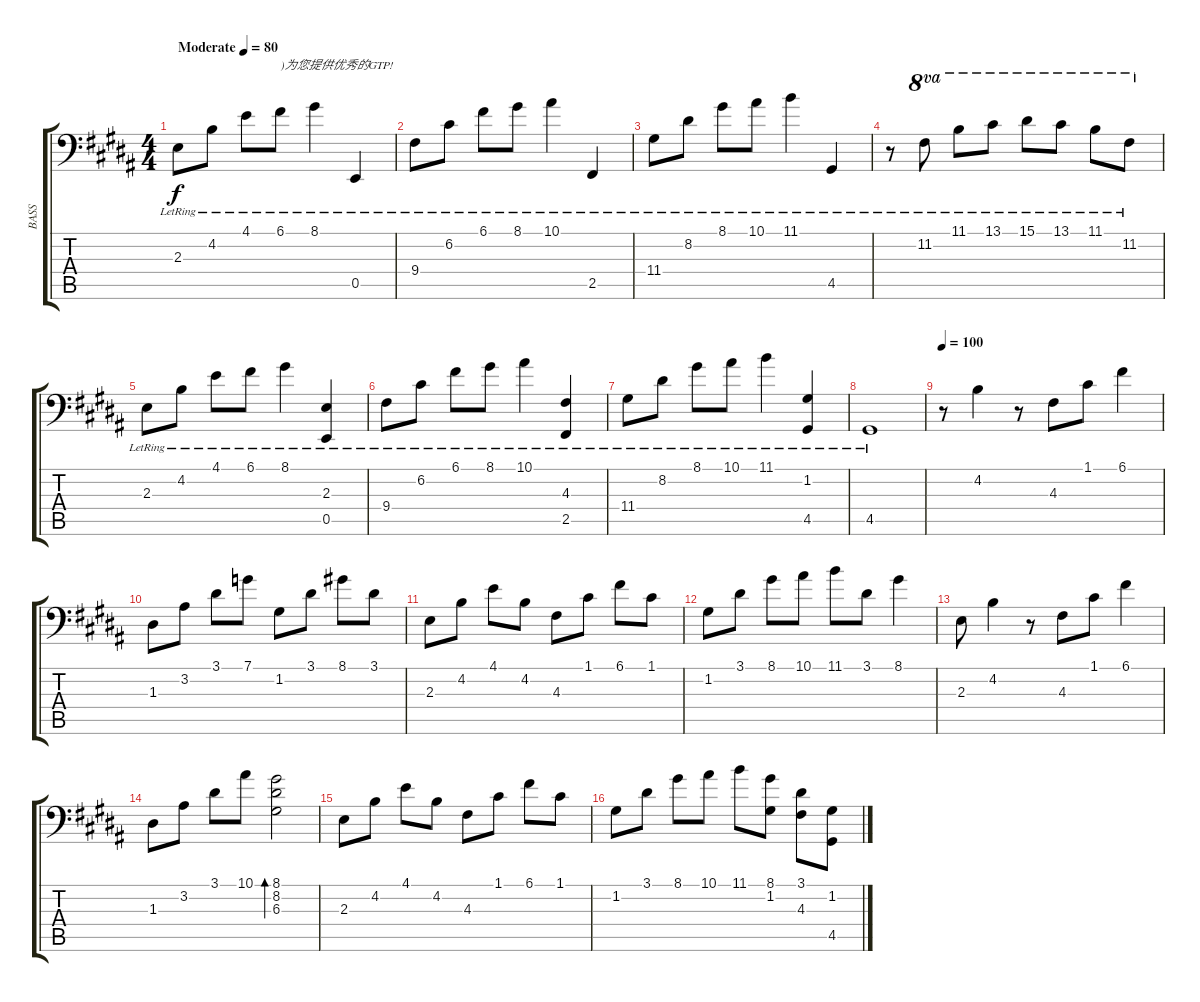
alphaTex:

\track ("BASS" "BASS") {instrument electricbassfinger}
\staff {score tabs}
\tuning (C3 G2 D2 A1 E1 B0) {hide}
\ts (4 4)
\tempo (80 "Moderate")
\clef f4
\ks b
2.3{lr}.8{dy f instrument electricbassfinger} 4.2{lr}.8 4.1{lr}.8 6.1{lr}.8{txt ")为您提供优秀的GTP!"} 8.1{lr}.4 0.5{lr}.4 |
9.4{lr}.8 6.2{lr}.8 6.1{lr}.8 8.1{lr}.8 10.1{lr}.4 2.5{lr}.4 |
11.4{lr}.8 8.2{lr}.8 8.1{lr}.8 10.1{lr}.8 11.1{lr}.4 4.5{lr}.4 |
r.8 11.2{lr}.8{ot 8va} 11.1{lr}.8{ot 8va} 13.1{lr}.8{ot 8va} 15.1{lr}.8{ot 8va} 13.1{lr}.8{ot 8va} 11.1{lr}.8{ot 8va} 11.2{lr}.8{ot 8va} |
2.3{lr}.8 4.2{lr}.8 4.1{lr}.8 6.1{lr}.8 8.1{lr}.4 (2.3{lr} 0.5{lr}).4 |
9.4{lr}.8 6.2{lr}.8 6.1{lr}.8 8.1{lr}.8 10.1{lr}.4 (4.3{lr} 2.5{lr}).4 |
11.4{lr}.8 8.2{lr}.8 8.1{lr}.8 10.1{lr}.8 11.1{lr}.4 (1.2{lr} 4.5{lr}).4 |
4.5{lr}.1 |
\tempo 100
r.8 4.2.4 r.8 4.3.8 1.1.8 6.1.4 |
1.3.8 3.2.8 3.1.8 7.1.8 1.2.8 3.1.8 8.1.8 3.1.8 |
2.3.8 4.2.8 4.1.8 4.2.8 4.3.8 1.1.8 6.1.8 1.1.8 |
1.2.8 3.1.8 8.1.8 10.1.8 11.1.8 3.1.8 8.1.4 |
2.3.8 4.2.4 r.8 4.3.8 1.1.8 6.1.4 |
1.3.8 3.2.8 3.1.8 10.1.8 (8.1 8.2 6.3).2{bd 240} |
2.3.8 4.2.8 4.1.8 4.2.8 4.3.8 1.1.8 6.1.8 1.1.8 |
1.2.8 3.1.8 8.1.8 10.1.8 11.1.8 (8.1 1.2).8 (3.1 4.3).8 (1.2 4.5).8
